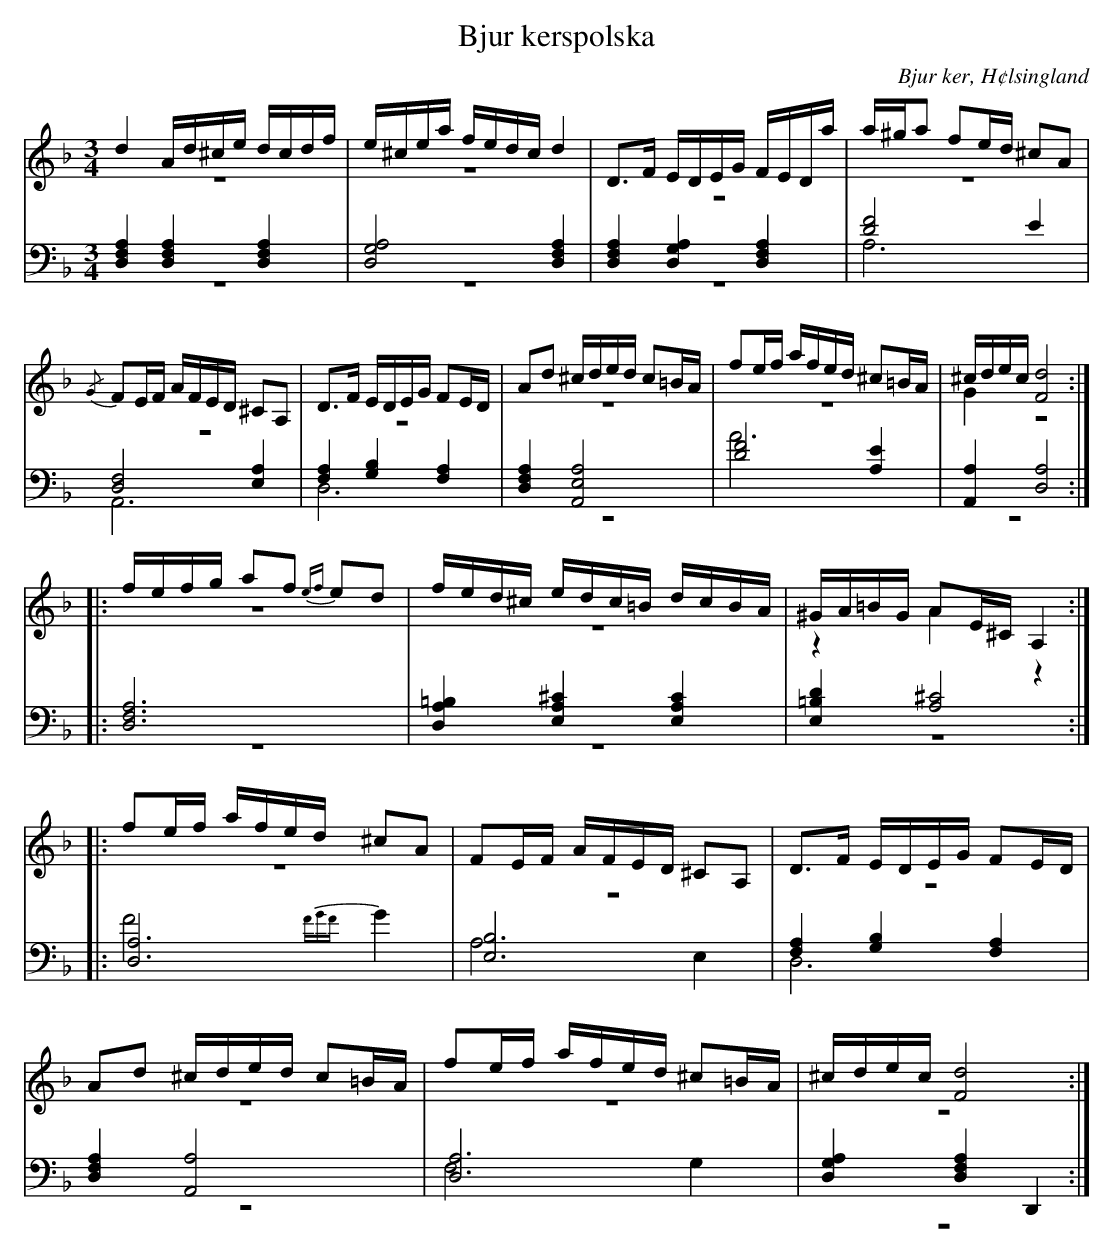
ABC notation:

X:1
T: Bjur kerspolska
O: Bjur ker, H¢lsingland
M: 3/4
L: 1/16
K: Dm
V:1
V:2 merge
V:3
V:4 merge
V:1
d4 Ad^ce dcdf |e^cea fedc d4|D2>F2 EDEG FEDa|a^ga2 f2ed ^c2A2|
{/G}F2EF AFED ^C2A,2|D2>F2 EDEG F2ED|A2d2 ^cded c2=BA|f2ef afed ^c2=BA|^cdec [F8d8]:|
|:fefg a2f2 {ef}e2d2 |fed^c edc=B dcBA|^GA=BG A2E^C A,4:|
|:f2ef afed ^c2A2|F2EF AFED ^C2A,2|D2>F2 EDEG F2ED|
A2d2 ^cded c2=BA|f2ef afed ^c2=BA|^cdec [F8d8]:|
V:2
z12|z12|z12|z12|
z12|z12|z12|z12|G4 z8:|
|:z12|z12|z4 A4 z4:|
|:z12|z12|z12|
z12|z12|z12:|
V:3 clef=bass
[D,4F,4A,4] [D,4F,4A,4] [D,4F,4A,4]|[D,8G,8A,8] [D,4F,4A,4]|[D,4F,4A,4] [D,4G,4A,4] [D,4F,4A,4]|[D8F8] E4|
[D,8F,8] [E,4A,4]|[F,4A,4] [G,4B,4] [F,4A,4]|[D,4F,4A,4] [A,,8E,8A,8]|[D8F8] [A,4E4]|[A,,4A,4] [D,8A,8]:|
|:[D,12F,12A,12]|[D,4A,4=B,4] [E,4A,4^C4] [E,4A,4C4]|[E,4=B,4D4] [A,8^C8]:|
|:[D,12A,12]|[E,12B,12]|[F,4A,4] [G,4B,4] [F,4A,4]|
[D,4F,4A,4] [A,,8A,8]|[D,12A,12]|[D,4G,4A,4] [D,4F,4A,4] D,,4:|
V:4 clef=bass
z12|z12|z12|A,12|
A,,12|D,12|z12|A12|z12:|
|:z12|z12|z12:|
|:F8 {FGF}G4|A,8 E,4|D,12|
z12|F,8 G,4|z12:|
